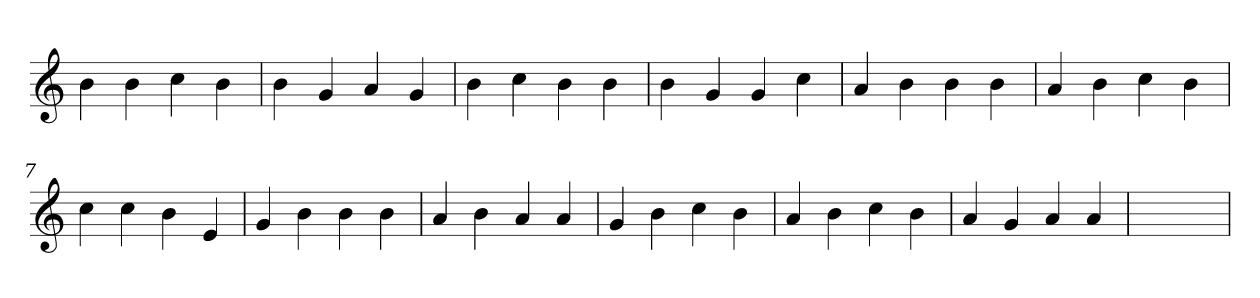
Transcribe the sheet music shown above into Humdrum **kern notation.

**kern
*part1
*staff1
*clefG2
=1
4b
4b
4cc
4b
=2
4b
4g
4a
4g
=3
4b
4cc
4b
4b
=4
4b
4g
4g
4cc
=5
4a
4b
4b
4b
=6
4a
4b
4cc
4b
=7
4cc
4cc
4b
4e
=8
4g
4b
4b
4b
=9
4a
4b
4a
4a
=10
4g
4b
4cc
4b
=11
4a
4b
4cc
4b
=12
4a
4g
4a
4a
=13
1ryy
=
*-
